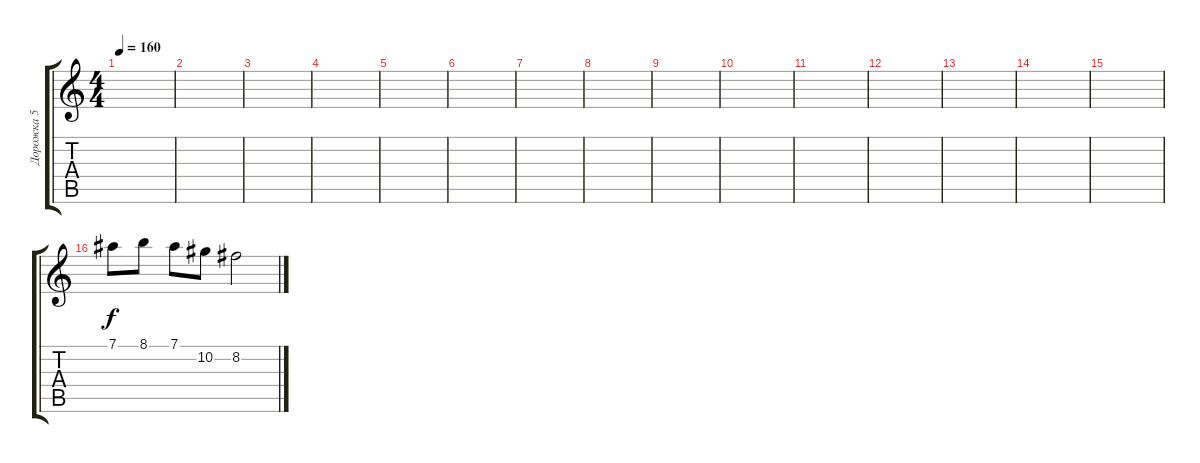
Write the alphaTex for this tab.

\track ("Дорожка 5" "Дорожка 5") {instrument overdrivenguitar}
\staff {score tabs}
\tuning (Eb4 Bb3 Gb3 Db3 Ab2 Eb2) {hide}
\ts (4 4)
\tempo 160
\clef g2
\ks c
|
|
|
|
|
|
|
|
|
|
|
|
|
|
|
7.1.8 8.1.8 7.1.8 10.2.8 8.2.2
